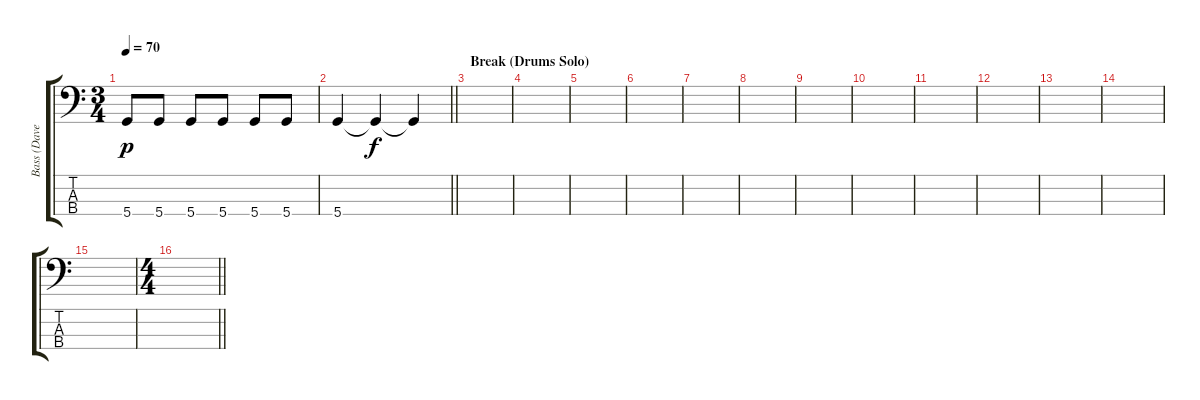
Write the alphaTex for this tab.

\track ("Bass (Dave)" "Bass (Dave") {instrument electricbassfinger}
\staff {score tabs}
\tuning (G2 D2 A1 D1) {hide}
\ts (3 4)
\tempo 70
\clef f4
\ks c
5.4.8{dy p} 5.4.8 5.4.8 5.4.8 5.4.8 5.4.8 |
\barLineRight lightlight
5.4.4 5.4{t}.4{dy f} 5.4{t}.4 |
\section ("" "Break (Drums Solo)")
|
|
|
|
|
|
|
|
|
|
|
|
|
\ts (4 4)
\barLineRight lightlight
